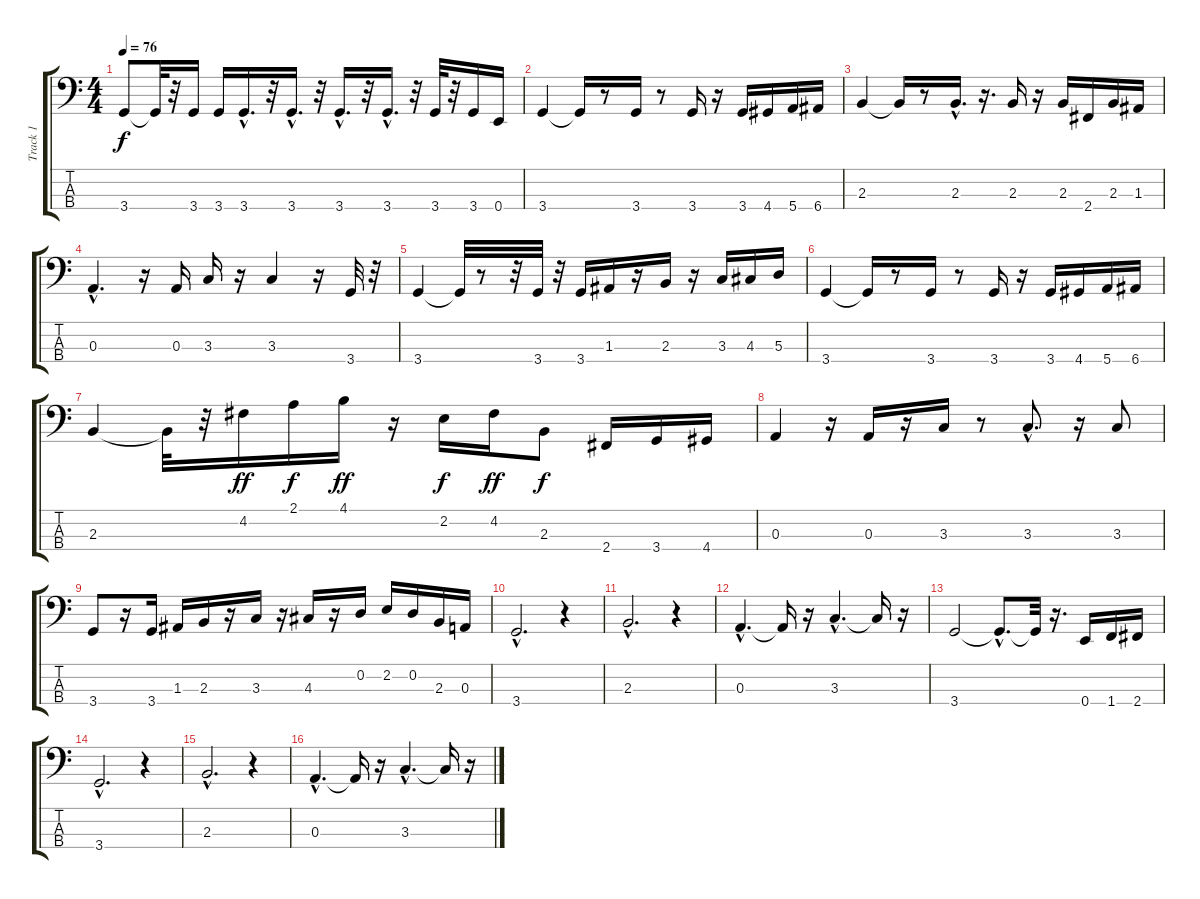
\track ("Track 1" "Track 1") {instrument electricbassfinger}
\staff {score tabs}
\tuning (G2 D2 A1 E1) {hide}
\ts (4 4)
\tempo 76
\clef f4
\ks c
3.4.8{dy f} 3.4{t}.32 r.32 3.4.16 3.4.16 3.4{hac}.16{d} r.32 3.4{hac}.16{d} r.32 3.4{hac}.16{d} r.32 3.4{hac}.16{d} r.32 3.4.32 r.32 3.4.16 0.4.16 |
3.4.4 3.4{t}.16 r.8 3.4.16 r.8 3.4.16 r.16 3.4.16 4.4.16 5.4.16 6.4.16 |
2.3.4 2.3{t}.16 r.8 2.3{hac}.16{d} r.16{d} 2.3.16 r.16 2.3.16 2.4.16 2.3.16 1.3.16 |
0.3{hac}.4{d} r.16 0.3.16 3.3.16 r.16 3.3.4 r.16 3.4.32 r.32 |
3.4.4 3.4{t}.32 r.8 r.32 3.4.32 r.32 3.4.16 1.3.16 r.16 2.3.16 r.16 3.3.16 4.3.16 5.3.16 |
3.4.4 3.4{t}.16 r.8 3.4.16 r.8 3.4.16 r.16 3.4.16 4.4.16 5.4.16 6.4.16 |
2.3.4 2.3{t}.32 r.32 4.2.16{dy ff} 2.1.16{dy f} 4.1.16{dy ff} r.16 2.2.16{dy f} 4.2.16{dy ff} 2.3.8{dy f} 2.4.16 3.4.16 4.4.16 |
0.3.4 r.16 0.3.16 r.16 3.3.16 r.8 3.3{hac}.8{d} r.16 3.3.8 |
3.4.8 r.16 3.4.16 1.3.16 2.3.16 r.16 3.3.16 r.16 4.3.16 r.16 0.2.16 2.2.16 0.2.16 2.3.16 0.3.16 |
3.4{hac}.2{d} r.4 |
2.3{hac}.2{d} r.4 |
0.3{hac}.4{d} 0.3{t}.16 r.16 3.3{hac}.4{d} 3.3{t}.16 r.16 |
3.4.2 3.4{hac t}.8{d} 3.4{t}.32 r.16{d} 0.4.16 1.4.16 2.4.16 |
3.4{hac}.2{d volume 12} r.4 |
2.3{hac}.2{d volume 10} r.4 |
0.3{hac}.4{d volume 6} 0.3{t}.16 r.16 3.3{hac}.4{d volume 4} 3.3{t}.16 r.16
